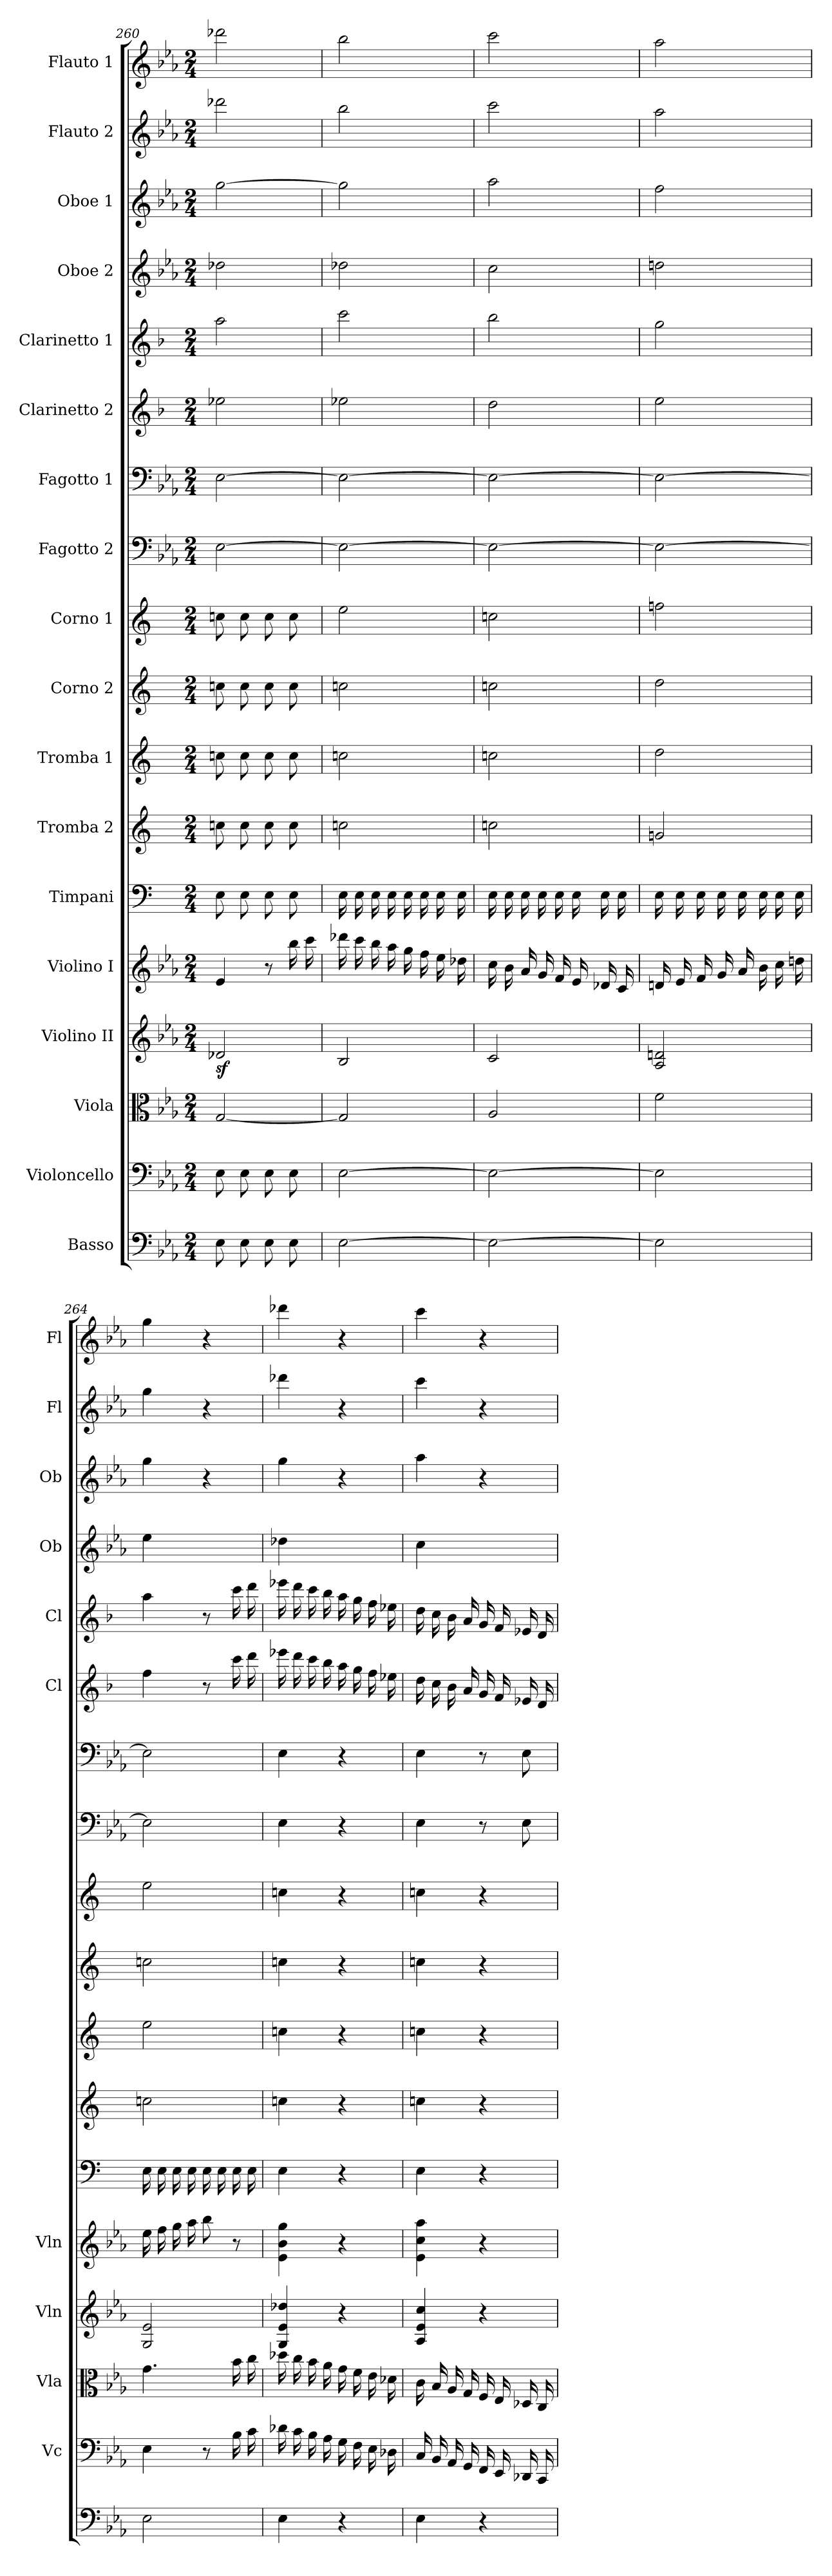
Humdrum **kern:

**kern	**kern	**kern	**kern	**dynam	**kern	**kern	**kern	**kern	**kern	**kern	**kern	**kern	**kern	**kern	**kern	**kern	**kern	**kern
*part18	*part17	*part16	*part15	*part15	*part14	*part13	*part12	*part11	*part10	*part9	*part8	*part7	*part6	*part5	*part4	*part3	*part2	*part1
*staff18	*staff17	*staff16	*staff15	*staff15	*staff14	*staff13	*staff12	*staff11	*staff10	*staff9	*staff8	*staff7	*staff6	*staff5	*staff4	*staff3	*staff2	*staff1
*I"Basso	*I"Violoncello	*I"Viola	*I"Violino II	*	*I"Violino I	*I"Timpani	*I"Tromba 2	*I"Tromba 1	*I"Corno 2	*I"Corno 1	*I"Fagotto 2	*I"Fagotto 1	*I"Clarinetto 2	*I"Clarinetto 1	*I"Oboe 2	*I"Oboe 1	*I"Flauto 2	*I"Flauto 1
*	*I'Vc	*I'Vla	*I'Vln	*	*I'Vln	*	*	*	*	*	*	*	*I'Cl	*I'Cl	*I'Ob	*I'Ob	*I'Fl	*I'Fl
*clefF4	*clefF4	*clefC3	*clefG2	*	*clefG2	*clefF4	*clefG2	*clefG2	*clefG2	*clefG2	*clefF4	*clefF4	*clefG2	*clefG2	*clefG2	*clefG2	*clefG2	*clefG2
*ITrd7c12	*	*	*	*	*	*	*ITrd-2c-3	*ITrd-2c-3	*ITrd5c9	*ITrd5c9	*	*	*ITrd1c2	*ITrd1c2	*	*	*	*
*k[b-e-a-]	*k[b-e-a-]	*k[b-e-a-]	*k[b-e-a-]	*	*k[b-e-a-]	*	*	*	*	*	*k[b-e-a-]	*k[b-e-a-]	*k[b-e-a-]	*k[b-e-a-]	*k[b-e-a-]	*k[b-e-a-]	*k[b-e-a-]	*k[b-e-a-]
*M2/4	*M2/4	*M2/4	*M2/4	*	*M2/4	*M2/4	*M2/4	*M2/4	*M2/4	*M2/4	*M2/4	*M2/4	*M2/4	*M2/4	*M2/4	*M2/4	*M2/4	*M2/4
=260	=260	=260	=260	=260	=260	=260	=260	=260	=260	=260	=260	=260	=260	=260	=260	=260	=260	=260
8EE-	8E-	[2G	2d-X	sf	4e-	8E	8ee-X	8ee-X	8e-X	8e-X	[2E-	[2E-	2dd-X	2gg	2dd-X	[2gg	2ddd-X	2ddd-X
8EE-	8E-	.	.	.	.	8E	8ee-	8ee-	8e-	8e-	.	.	.	.	.	.	.	.
8EE-	8E-	.	.	.	8r	8E	8ee-	8ee-	8e-	8e-	.	.	.	.	.	.	.	.
8EE-	8E-	.	.	.	16bb-	8E	8ee-	8ee-	8e-	8e-	.	.	.	.	.	.	.	.
.	.	.	.	.	16ccc	.	.	.	.	.	.	.	.	.	.	.	.	.
=261	=261	=261	=261	=261	=261	=261	=261	=261	=261	=261	=261	=261	=261	=261	=261	=261	=261	=261
[2EE-	[2E-	2G]	2B-	.	16ddd-X	16E	2ee-X	2ee-X	2e-X	2g	2E-_	2E-_	2dd-X	2bb-	2dd-X	2gg]	2bb-	2bb-
.	.	.	.	.	16ccc	16E	.	.	.	.	.	.	.	.	.	.	.	.
.	.	.	.	.	16bb-	16E	.	.	.	.	.	.	.	.	.	.	.	.
.	.	.	.	.	16aa-	16E	.	.	.	.	.	.	.	.	.	.	.	.
.	.	.	.	.	16gg	16E	.	.	.	.	.	.	.	.	.	.	.	.
.	.	.	.	.	16ff	16E	.	.	.	.	.	.	.	.	.	.	.	.
.	.	.	.	.	16ee-	16E	.	.	.	.	.	.	.	.	.	.	.	.
.	.	.	.	.	16dd-X	16E	.	.	.	.	.	.	.	.	.	.	.	.
=262	=262	=262	=262	=262	=262	=262	=262	=262	=262	=262	=262	=262	=262	=262	=262	=262	=262	=262
2EE-_	2E-_	2A-	2c	.	16cc	16E	2ee-X	2ee-X	2e-X	2e-X	2E-_	2E-_	2cc	2aa-	2cc	2aa-	2ccc	2ccc
.	.	.	.	.	16b-	16E	.	.	.	.	.	.	.	.	.	.	.	.
.	.	.	.	.	16a-	16E	.	.	.	.	.	.	.	.	.	.	.	.
.	.	.	.	.	16g	16E	.	.	.	.	.	.	.	.	.	.	.	.
.	.	.	.	.	16f	16E	.	.	.	.	.	.	.	.	.	.	.	.
.	.	.	.	.	16e-	16E	.	.	.	.	.	.	.	.	.	.	.	.
.	.	.	.	.	16d-X	16E	.	.	.	.	.	.	.	.	.	.	.	.
.	.	.	.	.	16c	16E	.	.	.	.	.	.	.	.	.	.	.	.
=263	=263	=263	=263	=263	=263	=263	=263	=263	=263	=263	=263	=263	=263	=263	=263	=263	=263	=263
2EE-]	2E-]	2f	2A- 2dn	.	16dn	16E	2b-X	2ff	2f	2a-X	2E-_	2E-_	2dd	2ff	2ddn	2ff	2aa-	2aa-
.	.	.	.	.	16e-	16E	.	.	.	.	.	.	.	.	.	.	.	.
.	.	.	.	.	16f	16E	.	.	.	.	.	.	.	.	.	.	.	.
.	.	.	.	.	16g	16E	.	.	.	.	.	.	.	.	.	.	.	.
.	.	.	.	.	16a-	16E	.	.	.	.	.	.	.	.	.	.	.	.
.	.	.	.	.	16b-	16E	.	.	.	.	.	.	.	.	.	.	.	.
.	.	.	.	.	16cc	16E	.	.	.	.	.	.	.	.	.	.	.	.
.	.	.	.	.	16ddn	16E	.	.	.	.	.	.	.	.	.	.	.	.
=264	=264	=264	=264	=264	=264	=264	=264	=264	=264	=264	=264	=264	=264	=264	=264	=264	=264	=264
2EE-	4E-	4.g	2G 2e-	.	16ee-	16E	2ee-X	2gg	2e-X	2g	2E-]	2E-]	4ee-	4gg	4ee-	4gg	4gg	4gg
.	.	.	.	.	16ff	16E	.	.	.	.	.	.	.	.	.	.	.	.
.	.	.	.	.	16gg	16E	.	.	.	.	.	.	.	.	.	.	.	.
.	.	.	.	.	16aa-	16E	.	.	.	.	.	.	.	.	.	.	.	.
.	8r	.	.	.	8bb-	16E	.	.	.	.	.	.	8r	8r	4ryy	4r	4r	4r
.	.	.	.	.	.	16E	.	.	.	.	.	.	.	.	.	.	.	.
.	16B-	16b-	.	.	8r	16E	.	.	.	.	.	.	16bb-	16bb-	.	.	.	.
.	16c	16cc	.	.	.	16E	.	.	.	.	.	.	16ccc	16ccc	.	.	.	.
=265	=265	=265	=265	=265	=265	=265	=265	=265	=265	=265	=265	=265	=265	=265	=265	=265	=265	=265
4EE-	16d-X	16dd-X	4G 4e- 4dd-X	.	4e- 4b- 4gg	4E	4ee-X	4ee-X	4e-X	4e-X	4E-	4E-	16ddd-X	16ddd-X	4dd-X	4gg	4ddd-X	4ddd-X
.	16c	16cc	.	.	.	.	.	.	.	.	.	.	16ccc	16ccc	.	.	.	.
.	16B-	16b-	.	.	.	.	.	.	.	.	.	.	16bb-	16bb-	.	.	.	.
.	16A-	16a-	.	.	.	.	.	.	.	.	.	.	16aa-	16aa-	.	.	.	.
4r	16G	16g	4r	.	4r	4r	4r	4r	4r	4r	4r	4r	16gg	16gg	4ryy	4r	4r	4r
.	16F	16f	.	.	.	.	.	.	.	.	.	.	16ff	16ff	.	.	.	.
.	16E-	16e-	.	.	.	.	.	.	.	.	.	.	16ee-	16ee-	.	.	.	.
.	16D-X	16d-X	.	.	.	.	.	.	.	.	.	.	16dd-X	16dd-X	.	.	.	.
=266	=266	=266	=266	=266	=266	=266	=266	=266	=266	=266	=266	=266	=266	=266	=266	=266	=266	=266
4EE-	16C	16c	4A- 4e- 4cc	.	4e- 4cc 4aa-	4E	4ee-X	4ee-X	4e-X	4e-X	4E-	4E-	16cc	16cc	4cc	4aa-	4ccc	4ccc
.	16BB-	16B-	.	.	.	.	.	.	.	.	.	.	16b-	16b-	.	.	.	.
.	16AA-	16A-	.	.	.	.	.	.	.	.	.	.	16a-	16a-	.	.	.	.
.	16GG	16G	.	.	.	.	.	.	.	.	.	.	16g	16g	.	.	.	.
4r	16FF	16F	4r	.	4r	4r	4r	4r	4r	4r	8r	8r	16f	16f	4ryy	4r	4r	4r
.	16EE-	16E-	.	.	.	.	.	.	.	.	.	.	16e-	16e-	.	.	.	.
.	16DD-X	16D-X	.	.	.	.	.	.	.	.	8E-	8E-	16d-X	16d-X	.	.	.	.
.	16CC	16C	.	.	.	.	.	.	.	.	.	.	16c	16c	.	.	.	.
=	=	=	=	=	=	=	=	=	=	=	=	=	=	=	=	=	=	=
*-	*-	*-	*-	*-	*-	*-	*-	*-	*-	*-	*-	*-	*-	*-	*-	*-	*-	*-
